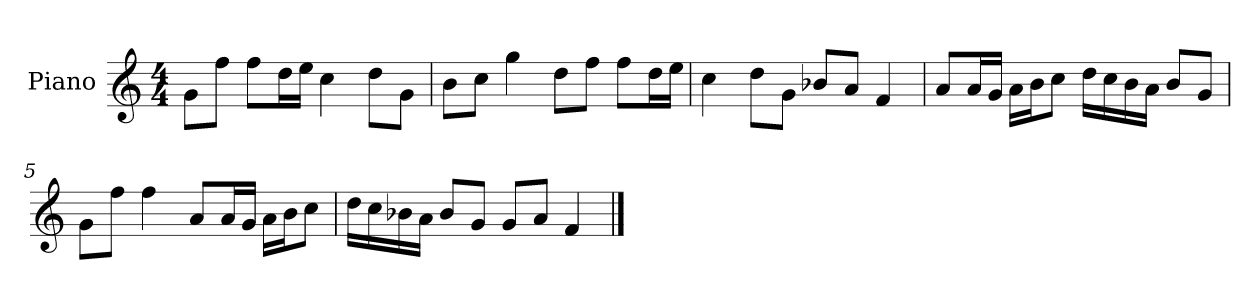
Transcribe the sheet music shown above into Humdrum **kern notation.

**kern
*part1
*staff1
*I"Piano
*I'P-no
*clefG2
*k[]
*M4/4
*MM90
=1
8g\L
8ff\J
8ff\L
16dd\L
16ee\JJ
4cc\
8dd\L
8g\J
=2
8b\L
8cc\J
4gg\
8dd\L
8ff\J
8ff\L
16dd\L
16ee\JJ
=3
4cc\
8dd\L
8g\J
8b-X/L
8a/J
4f/
=4
8a/L
16a/L
16g/JJ
16a\LL
16b\J
8cc\J
16dd\LL
16cc\
16b\
16a\JJ
8b/L
8g/J
!!LO:LB:g=z
=5
8g\L
8ff\J
4ff\
8a/L
16a/L
16g/JJ
16a\LL
16b\J
8cc\J
=6
16dd\LL
16cc\
16b-X\
16a\JJ
8b-/L
8g/J
8g/L
8a/J
4f/
==
*-
